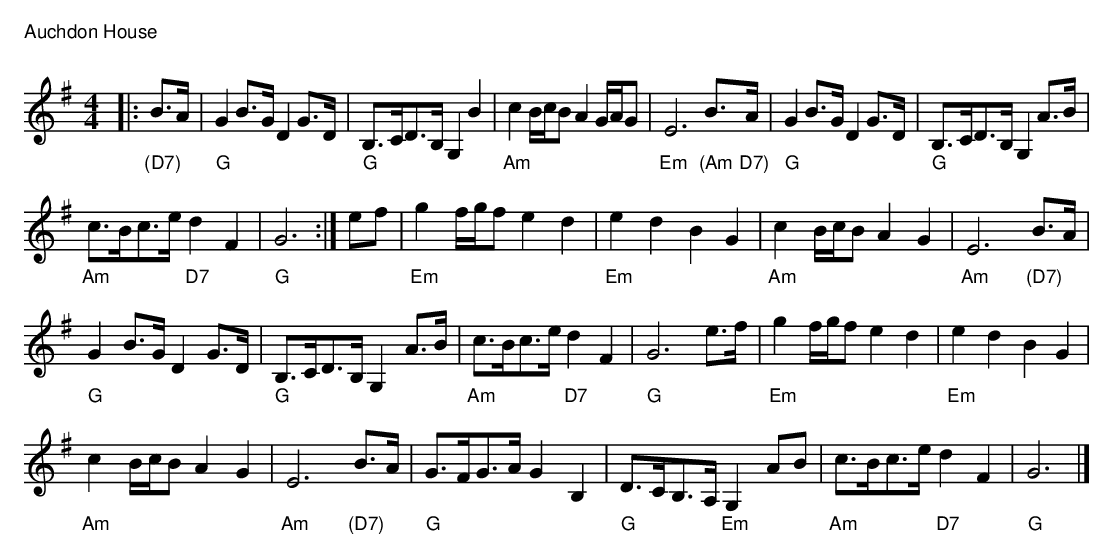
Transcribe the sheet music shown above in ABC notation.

X:1
T:Auchdon House
C:
M:4/4
L:1/8
K:G
V:1 gchord=down
|:"(D7)"B>A| "G"G2B>G D2G>D | "G"B,>CD>B, G,2 B2 | "Am"c2B/c/B A2G/A/G | "Em"E6 "(Am"B>"D7)"A | "G"G2B>G D2G>D | "G"B,>CD>B, G,2A>B |
"Am"c>Bc>e "D7"d2F2 | "G"G6:|ef| "Em"g2f/g/f e2d2 | "Em"e2d2B2G2 | "Am"c2B/c/B A2G2 | "Am"E6"(D7)" B>A |
"G"G2B>G D2G>D | "G"B,>CD>B,G,2A>B | "Am"c>Bc>e "D7"d2F2 | "G"G6 e>f | "Em"g2f/g/f e2d2 | "Em"e2d2B2G2 |
"Am"c2B/c/B A2G2 | "Am"E6 "(D7)"B>A | "G"G>FG>A G2B,2 | "G"D>CB,>A, "Em"G,2AB | "Am"c>Bc>e "D7"d2F2 | "G"G6 |]
